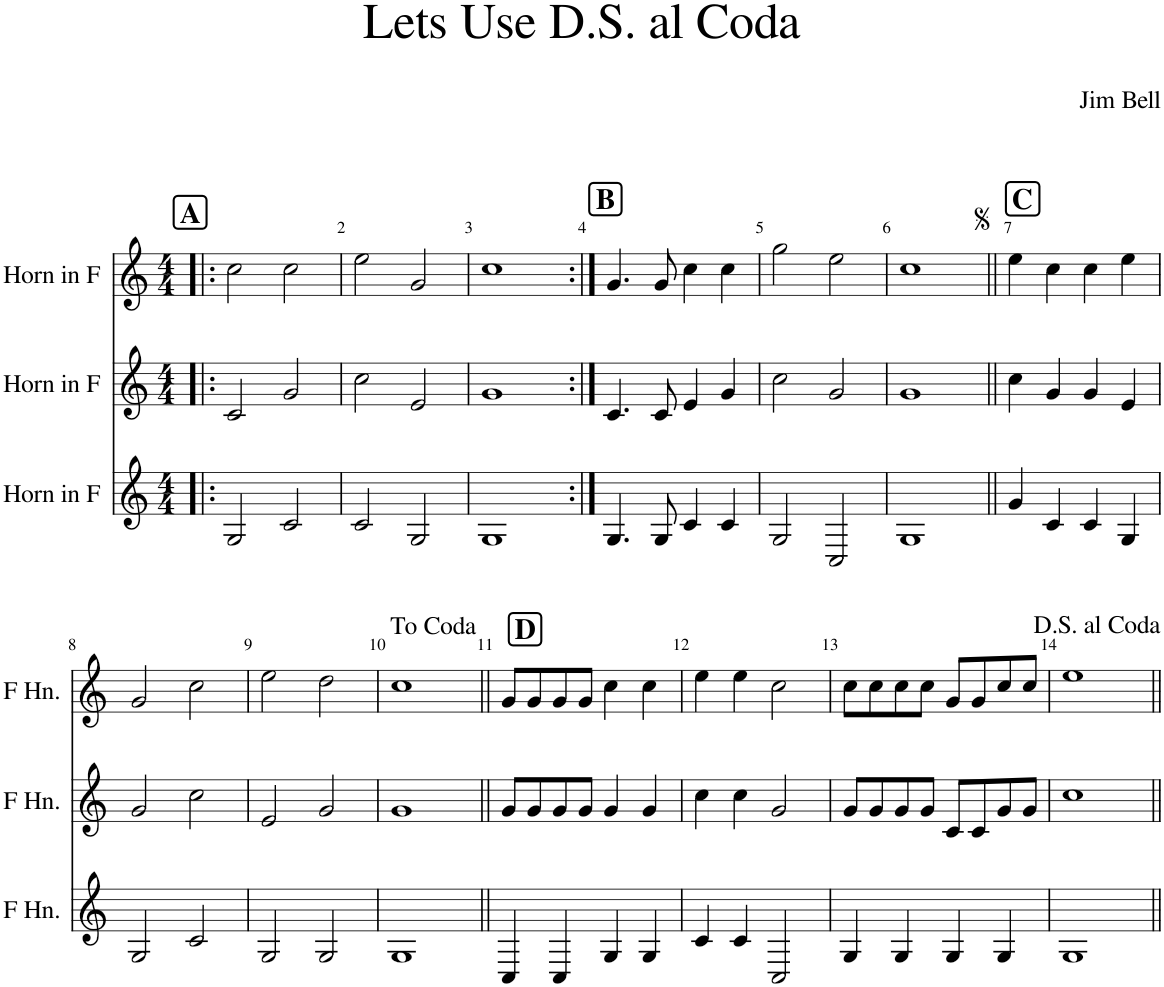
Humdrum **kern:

**kern	**kern	**kern
*part3	*part2	*part1
*staff3	*staff2	*staff1
*I"Horn in F	*I"Horn in F	*I"Horn in F
*clefG2	*clefG2	*clefG2
*Trd4c7	*Trd4c7	*Trd4c7
*k[]	*k[]	*k[]
*M4/4	*M4/4	*M4/4
!!LO:REH:place=s1:a:B:cj:fs=14:t=A
=1!|:	=1!|:	=1!|:
2G/	2c/	2cc\
2c/	2g/	2cc\
=2	=2	=2
2c/	2cc\	2ee\
2G/	2e/	2g/
=3	=3	=3
1G	1g	1cc
!!LO:REH:place=s1:a:B:cj:fs=14:t=B
=4:|!	=4:|!	=4:|!
4.G/	4.c/	4.g/
8G/	8c/	8g/
4c/	4e/	4cc\
4c/	4g/	4cc\
=5	=5	=5
2G/	2cc\	2gg\
2C/	2g/	2ee\
=6	=6	=6
1G	1g	1cc
!!LO:REH:place=s1:a:B:cj:fs=14:t=C
=7||	=7||	=7||
4g/	4cc\	4ee\
4c/	4g/	4cc\
4c/	4g/	4cc\
4G/	4e/	4ee\
!!LO:LB:g=z
=8	=8	=8
2G/	2g/	2g/
2c/	2cc\	2cc\
=9	=9	=9
2G/	2e/	2ee\
2G/	2g/	2dd\
=10	=10	=10
1G	1g	1cc
!!LO:REH:place=s1:a:B:cj:fs=14:t=D
=11||	=11||	=11||
4C/	8g/L	8g/L
.	8g/	8g/
4C/	8g/	8g/
.	8g/J	8g/J
4G/	4g/	4cc\
4G/	4g/	4cc\
=12	=12	=12
4c/	4cc\	4ee\
4c/	4cc\	4ee\
2C/	2g/	2cc\
=13	=13	=13
4G/	8g/L	8cc\L
.	8g/	8cc\
4G/	8g/	8cc\
.	8g/J	8cc\J
4G/	8c/L	8g/L
.	8c/	8g/
4G/	8g/	8cc/
.	8g/J	8cc/J
=14	=14	=14
1G	1cc	1ee
=||	=||	=||
*-	*-	*-
